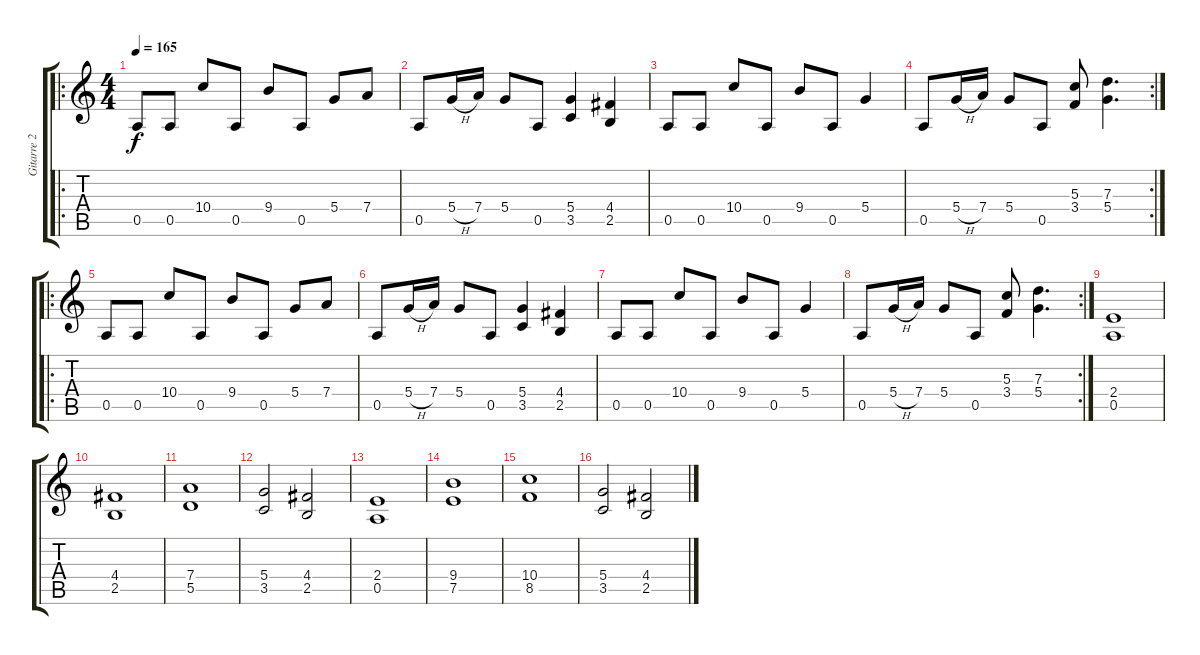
\track ("Gitarre 2" "Gitarre 2") {instrument overdrivenguitar}
\staff {score tabs}
\tuning (E4 B3 G3 D3 A2 E2) {hide}
\ro
\ts (4 4)
\tempo 165
\clef g2
\ks c
0.5.8{dy f} 0.5.8 10.4.8 0.5.8 9.4.8 0.5.8 5.4.8 7.4.8 |
0.5.8 5.4{h}.16 7.4.16 5.4.8 0.5.8 (5.4 3.5).4 (4.4 2.5).4 |
0.5.8 0.5.8 10.4.8 0.5.8 9.4.8 0.5.8 5.4.4 |
\rc 2
0.5.8 5.4{h}.16 7.4.16 5.4.8 0.5.8 (5.3 3.4).8 (7.3 5.4).4{d} |
\ro
0.5.8 0.5.8 10.4.8 0.5.8 9.4.8 0.5.8 5.4.8 7.4.8 |
0.5.8 5.4{h}.16 7.4.16 5.4.8 0.5.8 (5.4 3.5).4 (4.4 2.5).4 |
0.5.8 0.5.8 10.4.8 0.5.8 9.4.8 0.5.8 5.4.4 |
\rc 2
0.5.8 5.4{h}.16 7.4.16 5.4.8 0.5.8 (5.3 3.4).8 (7.3 5.4).4{d} |
(2.4 0.5).1 |
(4.4 2.5).1 |
(7.4 5.5).1 |
(5.4 3.5).2 (4.4 2.5).2 |
(2.4 0.5).1 |
(9.4 7.5).1 |
(10.4 8.5).1 |
(5.4 3.5).2 (4.4 2.5).2
